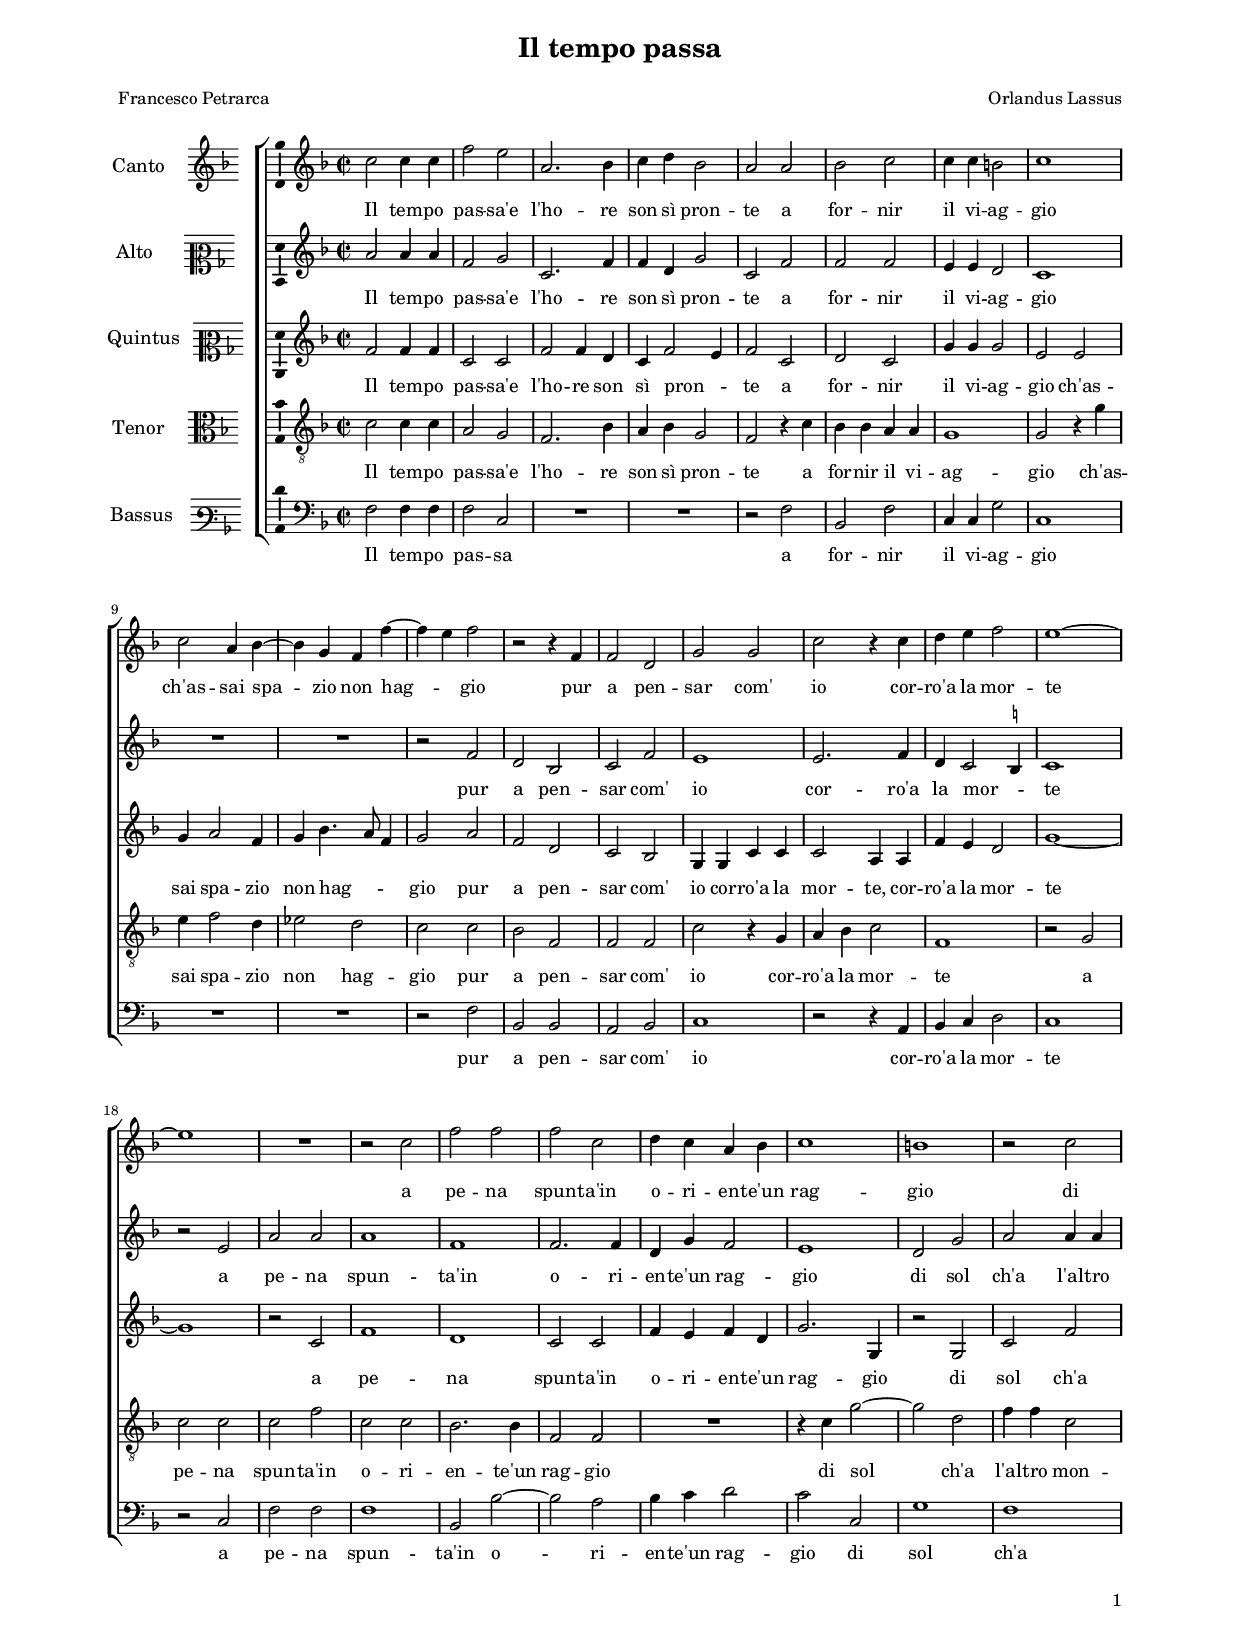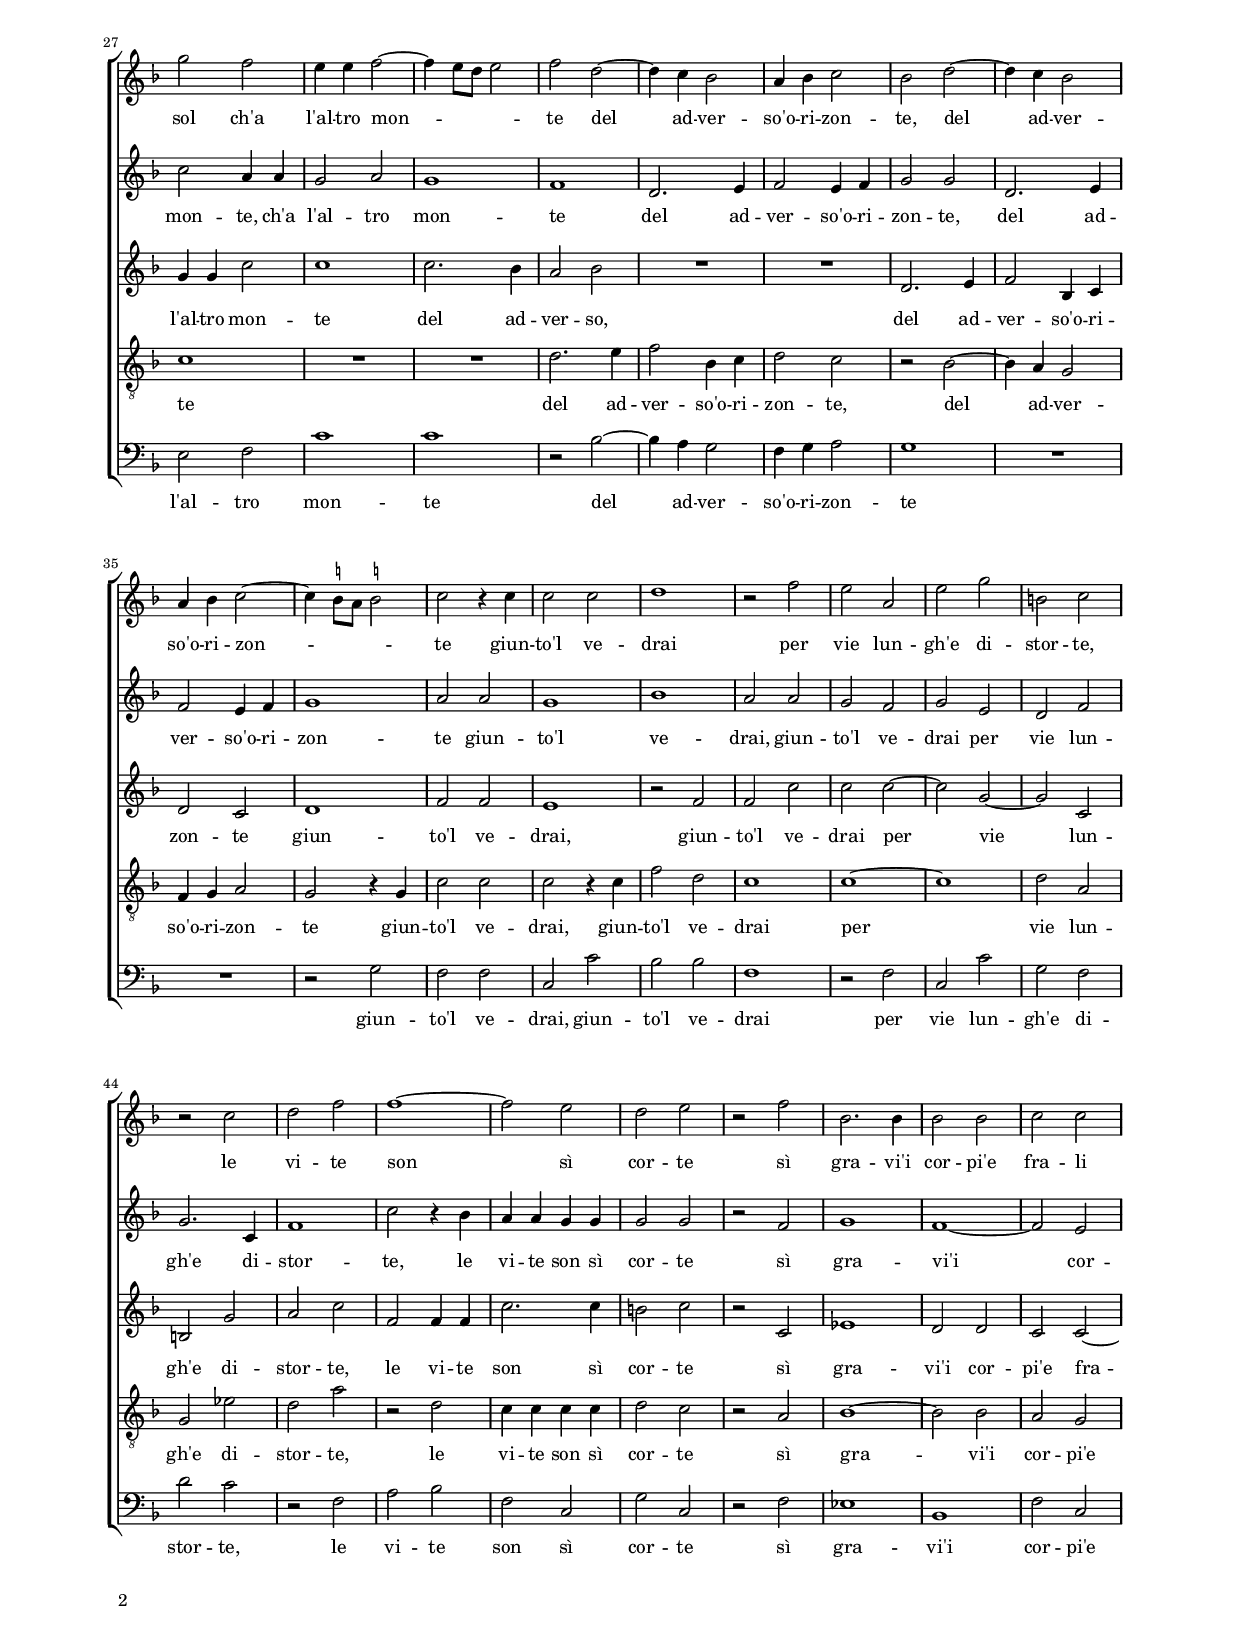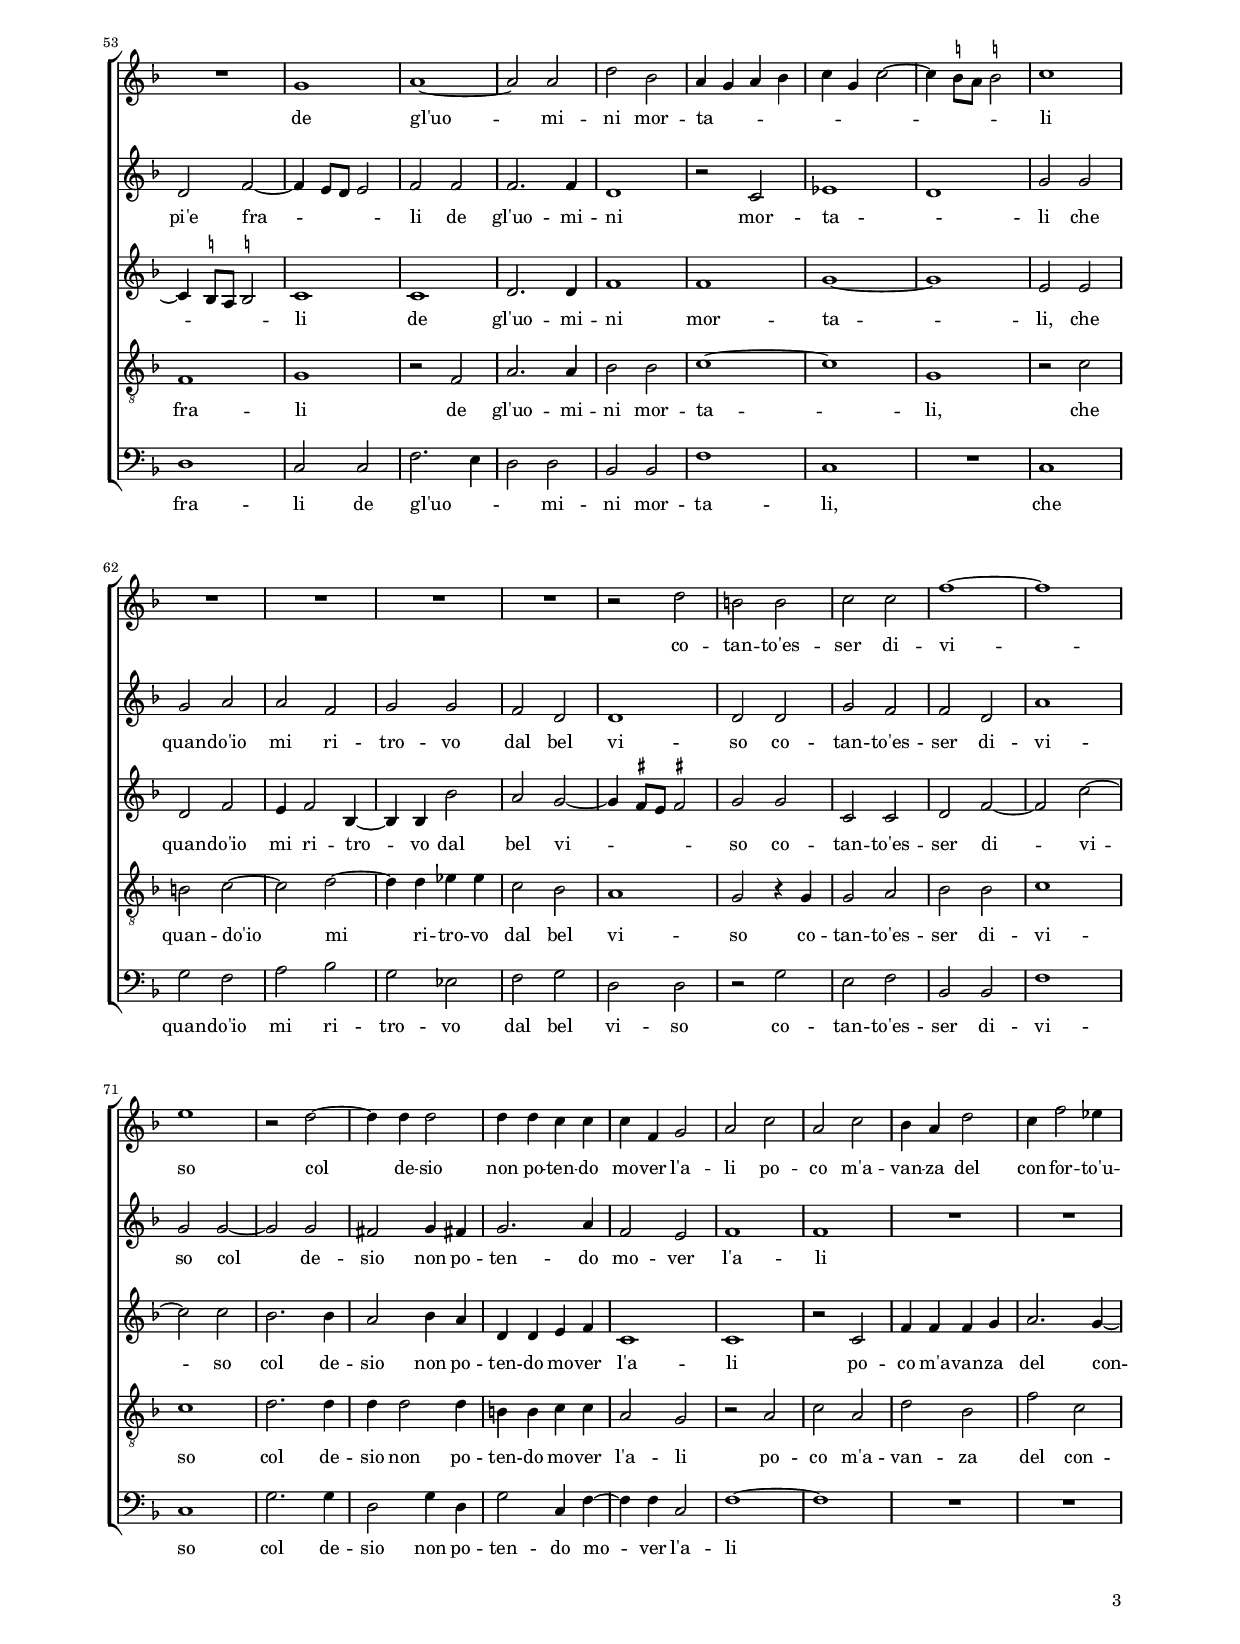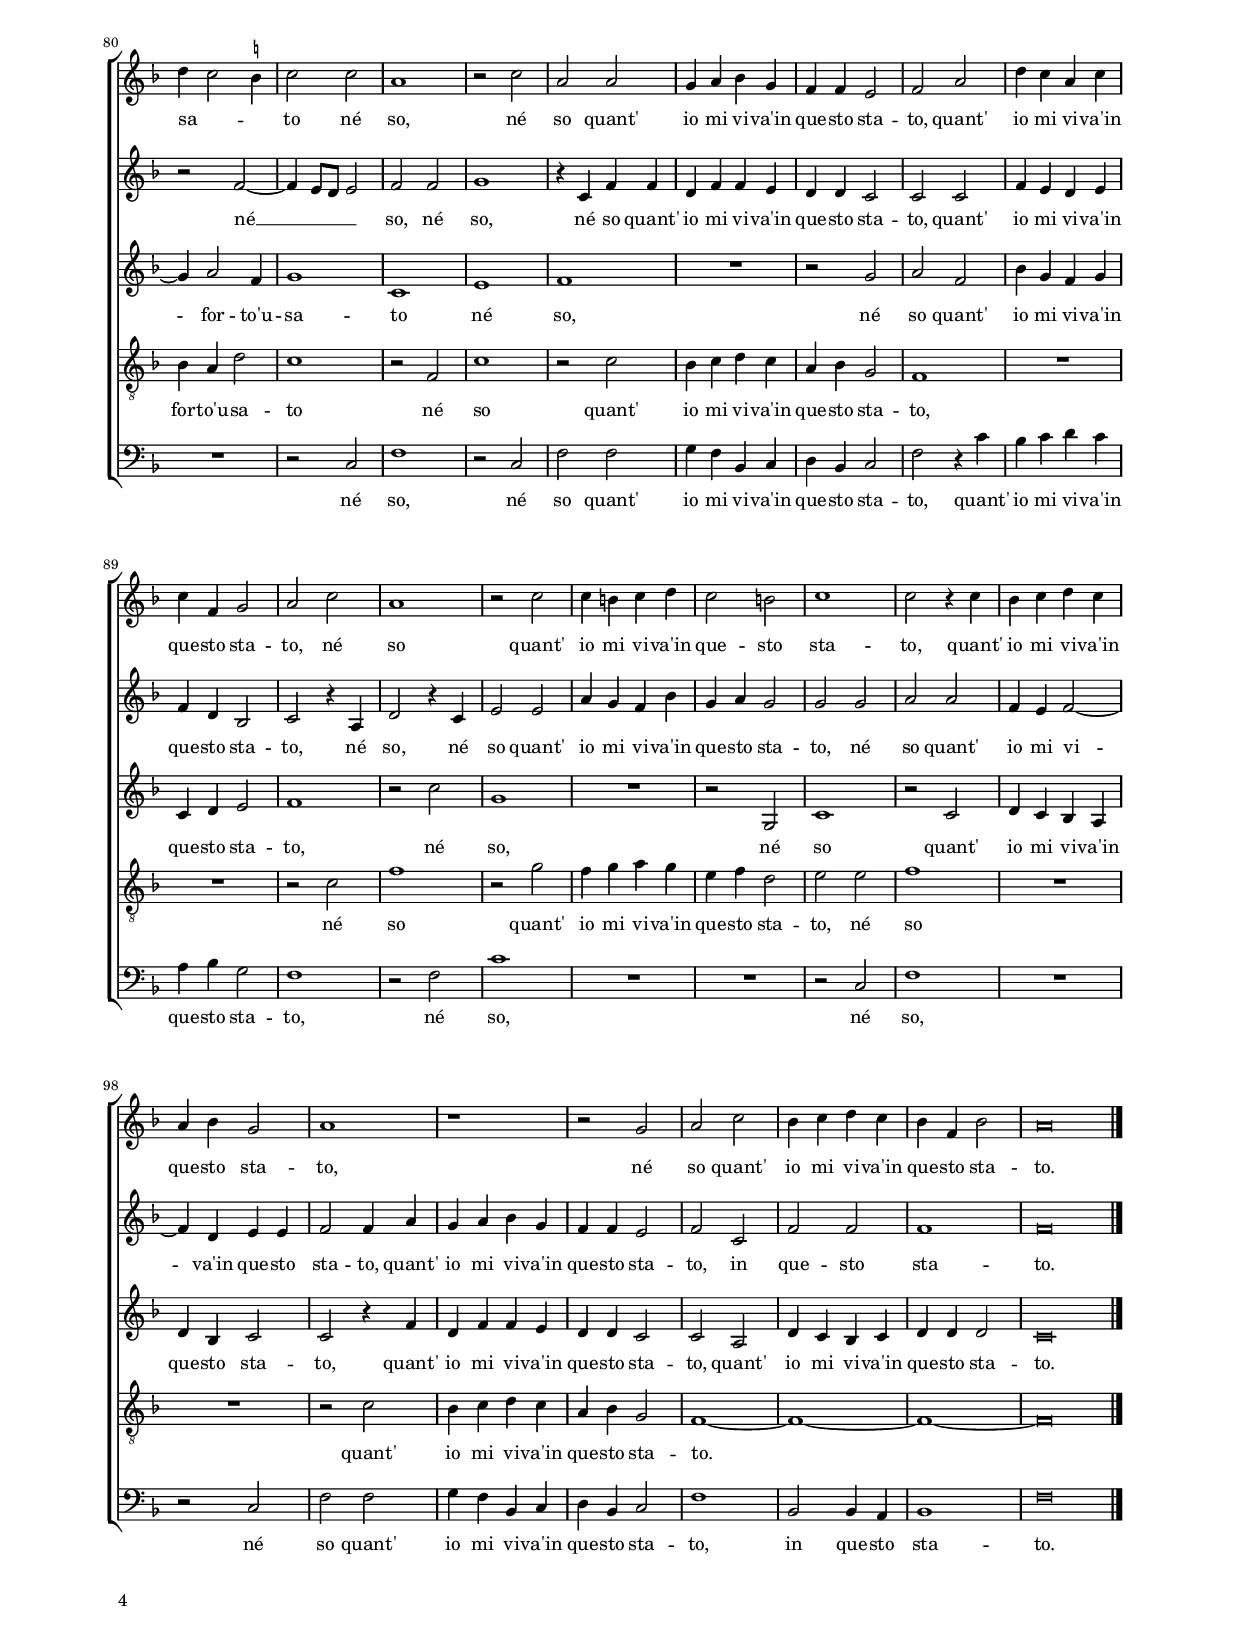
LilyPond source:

\header
{
	title=\markup { \column { "Il tempo passa" \transparent "x" } }
	composer="Orlandus Lassus"
	poet=\markup { \column { "Francesco Petrarca" \transparent "x" } }
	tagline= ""
}

\version "2.24.3"
\language deutsch
#(set-global-staff-size 15)
% #(set-default-paper-size "letter")
#(ly:set-option 'point-and-click #f)




	ficta = { \once \set suggestAccidentals = ##t }

	forget = #(define-music-function (music) (ly:music?) #{
		\accidentalStyle forget
		$music
		\accidentalStyle default
		#})
   
    
\paper
	{
	top-margin = 1.8 \cm
	bottom-margin = 1.2 \cm
	left-margin = 2 \cm
	right-margin = 2 \cm
	ragged-bottom = ##f
	ragged-last-bottom = ##t
	print-page-number = ##f
	system-system-spacing = #'((basic-distance . 17) (minimum-distance . 14) (padding . 7) (strechability . 150))
	oddFooterMarkup=\markup   \fill-line { "" \fromproperty #'page:page-number-string }
	evenFooterMarkup=\markup  \fill-line { \fromproperty #'page:page-number-string "" }
	last-bottom-spacing = #'((basic-distance . 12) (minimum-distance . 7) (padding . 4))
	systems-per-page = 3
	page-count = 4
%	min-systems-per-page = 3
%	print-all-headers = ##t
%	print-first-page-number = ##t
%	first-page-number = 1
	}

	
global = {
	\key f \major
	\time 2/2 % 
	\set Score.tempoHideNote = ##t
	\tempo 2 = 90
	\skip 1*2*52
	\set Score.measureLength = #(ly:make-moment 2/1)
	\skip 1*2 \bar "|."
	}
    

incipitcantus = \markup { \score {
	{
	\set Staff.instrumentName = \markup { \fontsize #1 "Canto" }
	\key f \major
	\clef violin
	s4 \bar ""
	}
	\layout  {
	raggedright = ##t
	indent = 1.6 \cm
	line-width = 2.4\cm
	\context { \Staff \remove Time_signature_engraver }
	\override Staff.Clef.Y-extent = #'(0 . 0)
	}} \hspace #1 }

      
incipitaltus = \markup { \score {
	{
	\set Staff.instrumentName = \markup { \fontsize #1 "Alto" }
	\key f \major
	\clef mezzosoprano
	s4 \bar ""
	}
	\layout  {
	raggedright = ##t
	indent = 1.6 \cm
	line-width = 2.4\cm
	\context { \Staff \remove Time_signature_engraver }
	\override Staff.Clef.Y-extent = #'(0 . 0)
	}} \hspace #1 }

      
incipitquintus = \markup { \score {
	{
	\set Staff.instrumentName = \markup { \fontsize #1 "Quintus" }
	\key f \major
	\clef mezzosoprano
	s4 \bar ""
	}
	\layout  {
	raggedright = ##t
	indent = 1.6 \cm
	line-width = 2.4\cm
	\context { \Staff \remove Time_signature_engraver }
	\override Staff.Clef.Y-extent = #'(0 . 0)
	}} \hspace #1 }
      

incipittenor = \markup { \score {
	{
	\set Staff.instrumentName = \markup { \fontsize #1 "Tenor" }
	\key f \major
	\clef alto
	s4 \bar ""
	}
	\layout  {
	raggedright = ##t
	indent = 1.6 \cm
	line-width = 2.4\cm
	\context { \Staff \remove Time_signature_engraver }
	\override Staff.Clef.Y-extent = #'(0 . 0)
	}} \hspace #1 }
      
      
incipitbassus = \markup { \score {
	{
	\set Staff.instrumentName = \markup { \fontsize #1 "Bassus" }
	\key f \major
	\clef varbaritone
	s4 \bar ""
	}
	\layout  {
	raggedright = ##t
	indent = 1.6 \cm
	line-width = 2.4\cm
	\context { \Staff \remove Time_signature_engraver }
	\override Staff.Clef.Y-extent = #'(0 . 0)
	}} \hspace #1 }


cantus =  \relative c''
	{
	c2 c4 c f2 e
	a,2. b4 c d b2
	a2 a b c
	c4 c h2 c1
%5
	c2 a4 b4~ b4 g4 f f'~ |
	f4 e f2 r2 r4 f,
	f2 d g g
	c2 r4 c d e f2
	e1~ e1
%10
	R1 r2 c |
	f2 f f c
	d4 c a b c1
	h1 r2 c
	g'2 f e4 e f2~
%15
	f4 e8 d e2 f d~ |
	d4 c b2 a4 b c2
	b2 d2~ d4 c4 b2
	a4 b c2~ c4 \stemDown \ficta h8 a \stemNeutral \ficta h!2
	c2 r4 c c2 c
%20
	d1 r2 f |
	e2 a, e' g
	h,2 c r c
	d2 f f1~
	f2 e d e
%25
	r2 f b,2. b4 |
	b2 b c c
	R1 g
	a1~ a2 a2
	d2 b a4 g a b
%30
	c4 g c2~ c4 \stemDown \ficta h8 a \stemNeutral \ficta h!2 |
	c1 R
	R1 R1
	R1 r2 d
	h2 h c c
%35
	f1~ f1 |
	e1 r2 d~
	d4 d d2 d4 d c c
	c4 f, g2 a c
	a2 c b4 a d2
%40
	c4 f2 es4 d4 c2 \ficta h4 |
	c2 c a1
	r2 c a a
	g4 a b g f f e2
	f2 a d4 c a c
%45
	c4 f, g2 a c |
	a1 r2 c
	c4 h c d c2 h
	c1 c2 r4 c
	b4 c d c a b g2
%50
	a1 r |
	r2 g a c
	b4 c d c b f b2
	a\breve |
	}


altus =  \relative c'
	{
	a'2 a4 a f2 g
	c,2. f4 f4 d g2
	c,2 f f f
	e4 e d2 c1
%5
	R\breve |
	r2 f d b
	c2 f e1
	e2. f4 d4 c2 \ficta h4
	c1 r2 e
%10
	a2 a a1 |
	f1 f2. f4
	d4 g f2 e1
	d2 g a a4 a
	c2 a4 a g2 a
%15
	g1 f |
	d2. e4 f2 e4 f
	g2 g d2. e4
	f2 e4 f g1
	a2 a g1
%20
	b1 a2 a |
	g2 f g e
	d2 f g2. c,4
	f1 c'2 r4 b
	a4 a g g g2 g
%25
	r2 f g1 |
	f1~ f2 e2
	d2 f2~ f4 e8 d e2
	f2 f f2. f4
	d1 r2 c
%30
	es1 d |
	g2 g g a
	a2 f g g
	f2 d d1
	d2 d g f
%35
	f2 d a'1 |
	g2 g2~ g2 g2
	fis2 g4 fis! g2. a4
	f2 e f1
	f1 R
%40
	R1 r2 f~ |
	f4 e8 d e2 f f
	g1 r4 c, f f
	d4 f f e d4 d c2
	c2 c f4 e d e
%45
	f4 d b2 c r4 a |
	d2 r4 c e2 e
	a4 g f b g4 a g2
	g2 g a a
	f4 e f2~ f4 d4 e e
%50
	f2 f4 a g4 a b g |
	f4 f e2 f c
	f2 f f1
	f\breve |
	}


quintus  =  \relative c'
	{
	f2 f4 f c2 c
	f2 f4 d c f2 e4
	f2 c d c
	g'4 g g2 e e
%5
	g4 a2 f4 g4 b4. a8 f4 |
	g2 a f d
	c2 b g4 g c c
	c2 a4 a f'4 e d2
	g1~ g1
%10
	r2 c, f1 |
	d1 c2 c
	f4 e f d g2. g,4
	r2 g c f
	g4 g c2 c1
%15
	c2. b4 a2 b |
	R\breve
	d,2. e4 f2 b,4 c
	d2 c d1
	f2 f e1
%20
	r2 f f c' |
	c2 c~ c2 g2~
	g2 c,2 h g'
	a2 c2 f, f4 f
	c'2. c4 h2 c
%25
	r2 c, es1 |
	d2 d c c~
	c4 \ficta h8 a \ficta h!2 c1
	c1 d2. d4
	f1 f
%30
	g1~ g1 |
	e2 e d f
	e4 f2 b,4~ b4 b4 b'2
	a2 g2~ g4 \ficta fis8 e \ficta fis!2
	g2 g c, c
%35
	d2 f2~ f2 c'2~ |
	c2 c b2. b4
	a2 b4 a d, d e f
	c1 c
	r2 c f4 f f g
%40
	a2. g4~ g4 a2 f4 |
	g1 c,
	e1 f
	R1 r2 g
	a2 f b4 g f g
%45
	c,4 d e2 f1 |
	r2 c' g1
	R1 r2 g,
	c1 r2 c
	d4 c b a d b c2
%50
	c2 r4 f d4 f f e |
	d4 d c2 c a
	d4 c b c d4 d d2
	c\breve |
	}
	

tenor =  \relative c'
	{
	c2 c4 c a2 g
	f2. b4 a b g2
	f2 r4 c' b4 b a a
	g1 g2 r4 g'
%5
	e4 f2 d4 es2 d |
	c2 c b f
	f2 f c' r4 g
	a4 b c2 f,1
	r2 g c c
%10
	c2 f c c |
	b2. b4 f2 f
	R1 r4 c' g'2~
	g2 d f4 f c2
	c1 R
%15
	R1 d2. e4 |
	f2 b,4 c d2 c
	r2 b2~ b4 a4 g2
	f4 g a2 g r4 g
	c2 c c r4 c
%20
	f2 d c1 |
	c1~ c1
	d2 a g es'
	d2 a' r d,
	c4 c c c d2 c
%25
	r2 a b1~ |
	b2 b a g
	f1 g
	r2 f a2. a4
	b2 b c1~
%30
	c1 g |
	r2 c h c~
	c2 d2~ d4 d4 es es
	c2 b a1
	g2 r4 g g2 a
%35
	b2 b c1 |
	c1 d2. d4
	d4 d2 d4 h4 h c c
	a2 g r a
	c2 a d b
%40
	f'2 c b4 a d2 |
	c1 r2 f,
	c'1 r2 c
	b4 c d c a4 b g2
	f1 R
%45
	R1 r2 c' |
	f1 r2 g
	f4 g a g e f d2
	e2 e f1
	R\breve
%50
	r2 c b4 c d c |
	a4 b g2 f1~
	f1~ f1~
	f\breve |
	}


bassus  =  \relative c
	{
	f2 f4 f f2 c
	R\breve
	r2 f b, f'
	c4 c g'2 c,1
%5
	R\breve |
	r2 f b, b
	a2 b c1
	r2 r4 a b c d2
	c1 r2 c
%10
	f2 f f1 |
	b,2 b'~ b2 a2
	b4 c d2 c c,
	g'1 f
	e2 f c'1
%15
	c1 r2 b~ |
	b4 a g2 f4 g a2
	g1 R
	R1 r2 g
	f2 f c c'
%20
	b2 b f1 |
	r2 f c c'
	g2 f d' c
	r2 f, a b
	f2 c g' c,
%25
	r2 f es1 |
	b1 f'2 c
	d1 c2 c
	f2. e4 d2 d
	b2 b f'1
%30
	c1 R |
	c1 g'2 f
	a2 b g es
	f2 g d d
	r2 g e f
%35
	b,2 b f'1 |
	c1 g'2. g4
	d2 g4 d g2 c,4 f~
	f4 f c2 f1~
	f1 R
%40
	R\breve |
	r2 c f1
	r2 c f f
	g4 f b, c d b c2
	f2 r4 c' b4 c d c
%45
	a4 b g2 f1 |
	r2 f c'1
	R\breve
	r2 c, f1
	R1 r2 c
%50
	f2 f g4 f b, c |
	d4 b c2 f1
	b,2 b4 a b1
	f'\breve |
	}


lyricscantus = \lyricmode {
	Il tem -- po pas -- sa'e l'ho -- re son sì pron -- te
	a for -- nir il vi -- ag -- gio
	ch'as -- sai spa -- zio non hag -- _ gio
	pur a pen -- sar com' io cor -- ro'a la mor -- te
	a pe -- na spun -- ta'in o -- ri -- en -- te'un rag -- gio
	di sol ch'a l'al -- tro mon -- _ _ _ te
	del ad -- ver -- so'o -- ri -- zon -- te,
	del ad -- ver -- so'o -- ri -- zon -- _ _ _ te
	giun -- to'l ve -- drai per vie lun -- gh'e di -- stor -- te,
	le vi -- te son sì cor -- te
	sì gra -- vi'i cor -- pi'e fra -- li
	de gl'uo -- mi -- ni mor -- ta -- _ _ _ _ _ _ _ _ _ li
	co -- tan -- to'es -- ser di -- vi -- so
	col de -- sio non po -- ten -- do mo -- ver l'a -- li
	po -- co m'a -- van -- za del con -- for -- to'u -- sa -- _ _ to
	né so,
	né so quant' io mi vi -- va'in que -- sto sta -- to,
	quant' io mi vi -- va'in que -- sto sta -- to,
	né so quant' io mi vi -- va'in que -- sto sta -- to,
	quant' io mi vi -- va'in que -- sto sta -- to,
	né so quant' io mi vi -- va'in que -- sto sta -- to.
	}


lyricsaltus = \lyricmode {
	Il tem -- po pas -- sa'e l'ho -- re son sì pron -- te
	a for -- nir il vi -- ag -- gio
	pur a pen -- sar com' io cor -- ro'a la mor -- _ te
	a pe -- na spun -- ta'in o -- ri -- en -- te'un rag -- gio
	di sol ch'a l'al -- tro mon -- te,
	ch'a l'al -- tro mon -- te
	del ad -- ver -- so'o -- ri -- zon -- te,
	del ad -- ver -- so'o -- ri -- zon -- te
	giun -- to'l ve -- drai,
	giun -- to'l ve -- drai per vie lun -- gh'e di -- stor -- te,
	le vi -- te son sì cor -- te
	sì gra -- vi'i cor -- pi'e fra -- _ _ _ li
	de gl'uo -- mi -- ni mor -- ta -- _ li
	che quan -- do'io mi ri -- tro -- vo dal bel vi -- so
	co -- tan -- to'es -- ser di -- vi -- so
	col de -- sio non po -- ten -- do mo -- ver l'a -- li
	né __ _ _ _ so,
	né so,
	né so quant' io mi vi -- va'in que -- sto sta -- to,
	quant' io mi vi -- va'in que -- sto sta -- to,
	né so,
	né so quant' io mi vi -- va'in que -- sto sta -- to,
	né so quant' io mi vi -- va'in que -- sto sta -- to,
	quant' io mi vi -- va'in que -- sto sta -- to,
	in que -- sto sta -- to.
	}


lyricsquintus = \lyricmode {
	Il tem -- po pas -- sa'e l'ho -- re son sì pron -- _ te
	a for -- nir il vi -- ag -- gio
	ch'as -- sai spa -- zio non hag -- _ _ gio
	pur a pen -- sar com' io cor -- ro'a la mor -- te,
	cor -- ro'a la mor -- te
	a pe -- na spun -- ta'in o -- ri -- en -- te'un rag -- gio
	di sol ch'a l'al -- tro mon -- te
	del ad -- ver -- so,
	del ad -- ver -- so'o -- ri -- zon -- te
	giun -- to'l ve -- drai,
	giun -- to'l ve -- drai per vie lun -- gh'e di -- stor -- te,
	le vi -- te son sì cor -- te
	sì gra -- vi'i cor -- pi'e fra -- _ _ _ li
	de gl'uo -- mi -- ni mor -- ta -- li,
	che quan -- do'io mi ri -- tro -- vo dal bel vi -- _ _ _ so
	co -- tan -- to'es -- ser di -- vi -- so
	col de -- sio non po -- ten -- do mo -- ver l'a -- li
	po -- co m'a -- van -- za del con -- for -- to'u -- sa -- to
	né so,
	né so quant' io mi vi -- va'in que -- sto sta -- to,
	né so,
	né so quant' io mi vi -- va'in que -- sto sta -- to,
	quant' io mi vi -- va'in que -- sto sta -- to,
	quant' io mi vi -- va'in que -- sto sta -- to.
	}


lyricstenor = \lyricmode {
	Il tem -- po pas -- sa'e l'ho -- re son sì pron -- te
	a for -- nir il vi -- ag -- gio
	ch'as -- sai spa -- zio non hag -- gio
	pur a pen -- sar com' io cor -- ro'a la mor -- te
	a pe -- na spun -- ta'in o -- ri -- en -- te'un rag -- gio
	di sol ch'a l'al -- tro mon -- te
	del ad -- ver -- so'o -- ri -- zon -- te,
	del ad -- ver -- so'o -- ri -- zon -- te
	giun -- to'l ve -- drai,
	giun -- to'l ve -- drai per vie lun -- gh'e di -- stor -- te,
	le vi -- te son sì cor -- te
	sì gra -- vi'i cor -- pi'e fra -- li
	de gl'uo -- mi -- ni mor -- ta -- li,
	che quan -- do'io mi ri -- tro -- vo dal bel vi -- so
	co -- tan -- to'es -- ser di -- vi -- so
	col de -- sio non po -- ten -- do mo -- ver l'a -- li
	po -- co m'a -- van -- za del con -- for -- to'u -- sa -- to
	né so quant' io mi vi -- va'in que -- sto sta -- to,
	né so quant' io mi vi -- va'in que -- sto sta -- to,
	né so quant' io mi vi -- va'in que -- sto sta -- to.
	}


lyricsbassus = \lyricmode {
	Il tem -- po pas -- sa
	a for -- nir il vi -- ag -- gio
	pur a pen -- sar com' io cor -- ro'a la mor -- te
	a pe -- na spun -- ta'in o -- ri -- en -- te'un rag -- gio
	di sol ch'a l'al -- tro mon -- te
	del ad -- ver -- so'o -- ri -- zon -- te
	giun -- to'l ve -- drai,
	giun -- to'l ve -- drai per vie lun -- gh'e di -- stor -- te,
	le vi -- te son sì cor -- te
	sì gra -- vi'i cor -- pi'e fra -- li
	de gl'uo -- _ _ mi -- ni mor -- ta -- li,
	che quan -- do'io mi ri -- tro -- vo dal bel vi -- so
	co -- tan -- to'es -- ser di -- vi -- so
	col de -- sio non po -- ten -- do mo -- ver l'a -- li
	né so,
	né so quant' io mi vi -- va'in que -- sto sta -- to,
	quant' io mi vi -- va'in que -- sto sta -- to,
	né so,
	né so,
	né so quant' io mi vi -- va'in que -- sto sta -- to,
	in que -- sto sta -- to.
	}


\score
{  
	\transpose c c {
	\new ChoirStaff \with { \override StaffGrouper.staff-staff-spacing.basic-distance = #12 }
	<<

	\new Staff << \global
	\new Voice="v1" {
		\set Staff.instrumentName=\incipitcantus
%		\set Staff.instrumentName= "S"
		\set Staff.midiInstrument = "reed organ"
		\clef violin
		\cantus }
	\new Lyrics \lyricsto "v1" {\lyricscantus }
	>>


	\new Staff << \global
	\new Voice="v2" {
		\set Staff.instrumentName=\incipitaltus
%		\set Staff.instrumentName= "A"
		\set Staff.midiInstrument = "reed organ"
		\clef violin % "G_8"
		\altus}
	\new Lyrics \lyricsto "v2" {\lyricsaltus }
	>>


	\new Staff << \global
	\new Voice="v5" {
		\set Staff.instrumentName=\incipitquintus
%		\set Staff.instrumentName= "Q"
		\set Staff.midiInstrument = "reed organ"
		\clef violin % "G_8"
		\quintus}
	\new Lyrics \lyricsto "v5" {\lyricsquintus }
	>>
	

	\new Staff << \global
	\new Voice="v3" {
		\set Staff.instrumentName=\incipittenor
%		\set Staff.instrumentName= "T"
		\set Staff.midiInstrument = "reed organ"
		\clef "G_8"
		\tenor }
	\new Lyrics \lyricsto "v3" {\lyricstenor }
	>>


	\new Staff << \global
	\new Voice="v4" {
		\set Staff.instrumentName=\incipitbassus
%		\set Staff.instrumentName= "B"
		\set Staff.midiInstrument = "reed organ"
		\clef bass 
		\bassus }
	\new Lyrics \lyricsto "v4" {\lyricsbassus}
	>>

	>>
	} % transpose

	\layout
	{
	indent = 2.5\cm
	\context { \Lyrics \override VerticalAxisGroup.nonstaff-relatedstaff-spacing.padding = #1.4 }
%	\context { \Lyrics \override LyricText.font-size = #1 }
	\context { \Staff \override TimeSignature.break-visibility = #end-of-line-invisible }
	\context { \Staff \consists Ambitus_engraver }
	\context { \Score \override BarNumber.padding = #2 }
	\context { \Voice \override NoteHead.style = #'baroque }
	}

\midi
	{
	
	}

}


% EOF
